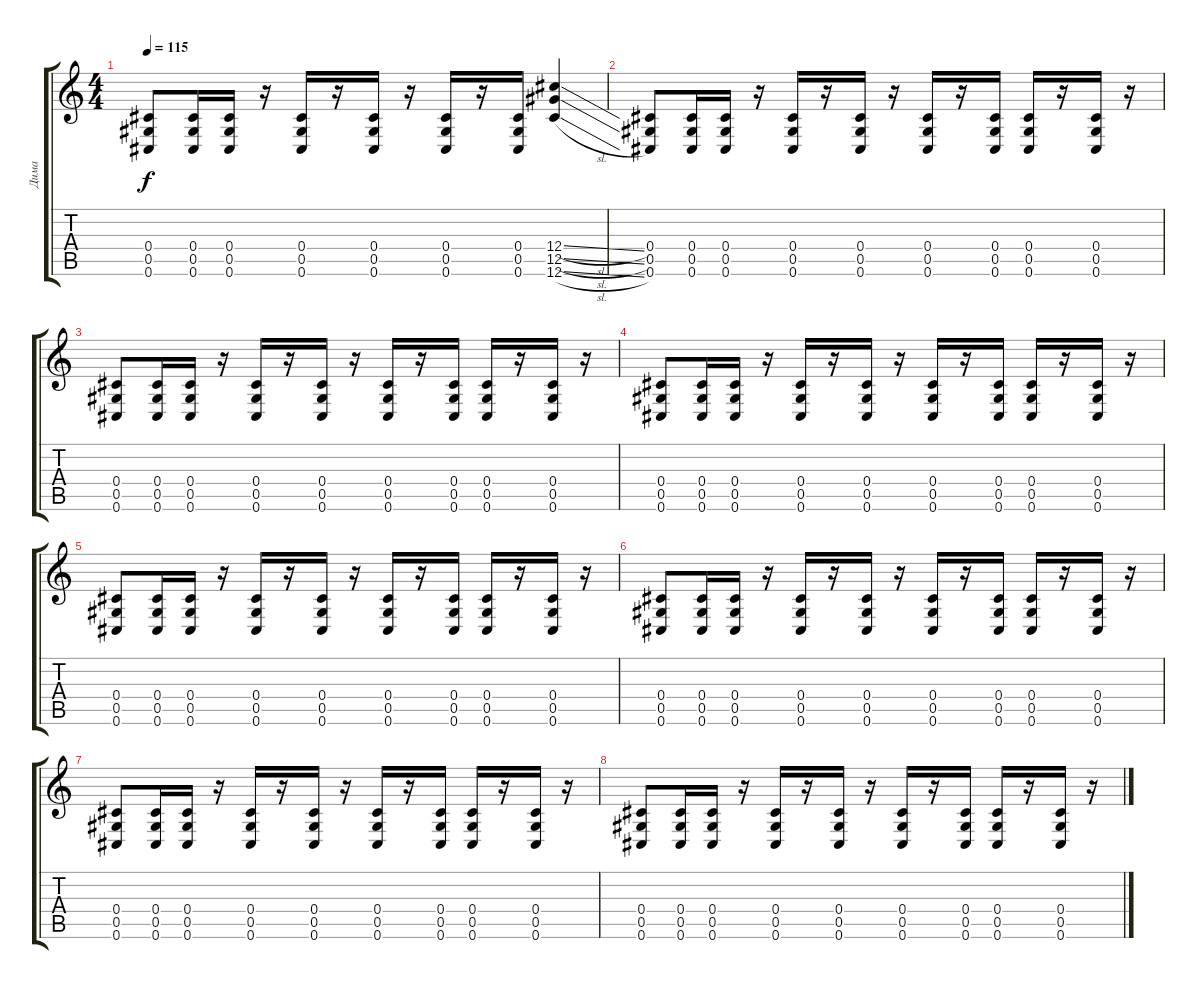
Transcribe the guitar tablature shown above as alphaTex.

\track ("Дима" "Дима") {instrument distortionguitar}
\staff {score tabs}
\tuning (Eb4 Bb3 Gb3 Db3 Ab2 Db2) {hide}
\ts (4 4)
\tempo 115
\clef g2
\ks c
(0.4 0.5 0.6).8{dy f} (0.4 0.5 0.6).16 (0.4 0.5 0.6).16 r.16 (0.4 0.5 0.6).16 r.16 (0.4 0.5 0.6).16 r.16 (0.4 0.5 0.6).16 r.16 (0.4 0.5 0.6).16 (12.4{sl} 12.5{sl} 12.6{sl}).4 |
(0.4 0.5 0.6).8 (0.4 0.5 0.6).16 (0.4 0.5 0.6).16 r.16 (0.4 0.5 0.6).16 r.16 (0.4 0.5 0.6).16 r.16 (0.4 0.5 0.6).16 r.16 (0.4 0.5 0.6).16 (0.4 0.5 0.6).16 r.16 (0.4 0.5 0.6).16 r.16 |
(0.4 0.5 0.6).8 (0.4 0.5 0.6).16 (0.4 0.5 0.6).16 r.16 (0.4 0.5 0.6).16 r.16 (0.4 0.5 0.6).16 r.16 (0.4 0.5 0.6).16 r.16 (0.4 0.5 0.6).16 (0.4 0.5 0.6).16 r.16 (0.4 0.5 0.6).16 r.16 |
(0.4 0.5 0.6).8 (0.4 0.5 0.6).16 (0.4 0.5 0.6).16 r.16 (0.4 0.5 0.6).16 r.16 (0.4 0.5 0.6).16 r.16 (0.4 0.5 0.6).16 r.16 (0.4 0.5 0.6).16 (0.4 0.5 0.6).16 r.16 (0.4 0.5 0.6).16 r.16 |
(0.4 0.5 0.6).8 (0.4 0.5 0.6).16 (0.4 0.5 0.6).16 r.16 (0.4 0.5 0.6).16 r.16 (0.4 0.5 0.6).16 r.16 (0.4 0.5 0.6).16 r.16 (0.4 0.5 0.6).16 (0.4 0.5 0.6).16 r.16 (0.4 0.5 0.6).16 r.16 |
(0.4 0.5 0.6).8 (0.4 0.5 0.6).16 (0.4 0.5 0.6).16 r.16 (0.4 0.5 0.6).16 r.16 (0.4 0.5 0.6).16 r.16 (0.4 0.5 0.6).16 r.16 (0.4 0.5 0.6).16 (0.4 0.5 0.6).16 r.16 (0.4 0.5 0.6).16 r.16 |
(0.4 0.5 0.6).8 (0.4 0.5 0.6).16 (0.4 0.5 0.6).16 r.16 (0.4 0.5 0.6).16 r.16 (0.4 0.5 0.6).16 r.16 (0.4 0.5 0.6).16 r.16 (0.4 0.5 0.6).16 (0.4 0.5 0.6).16 r.16 (0.4 0.5 0.6).16 r.16 |
(0.4 0.5 0.6).8 (0.4 0.5 0.6).16 (0.4 0.5 0.6).16 r.16 (0.4 0.5 0.6).16 r.16 (0.4 0.5 0.6).16 r.16 (0.4 0.5 0.6).16 r.16 (0.4 0.5 0.6).16 (0.4 0.5 0.6).16 r.16 (0.4 0.5 0.6).16 r.16
